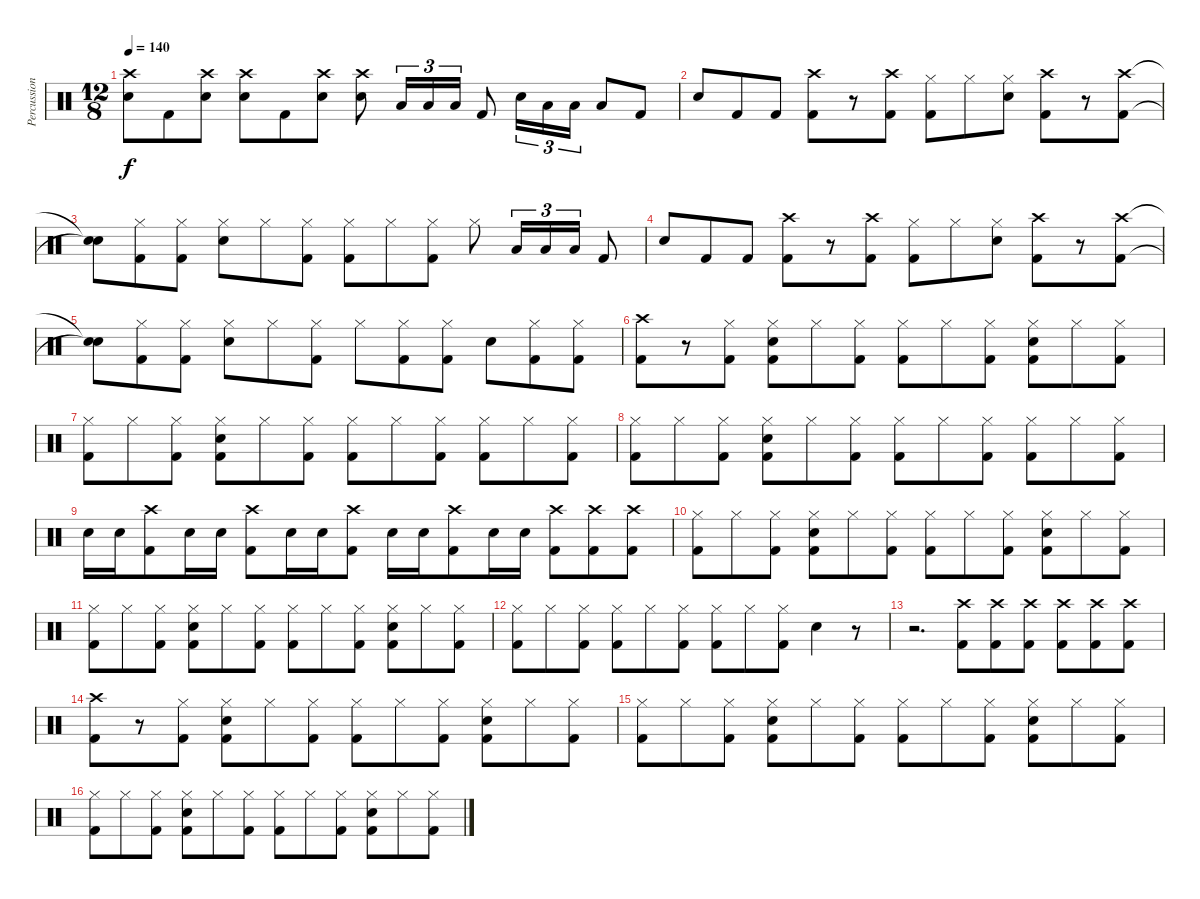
\track ("Percussion" "Percussion") {instrument percussion}
\staff {score}
\articulation defaults
\ts (12 8)
\tempo 140
\clef neutral
\ks c
("Crash high (hit)" "Snare (hit) 2").8{dy f} "Kick (hit) 2".8 ("Crash high (hit)" "Snare (hit) 2").8 ("Crash high (hit)" "Snare (hit) 2").8 "Kick (hit) 2".8 ("Crash high (hit)" "Snare (hit) 2").8 ("Crash high (hit)" "Snare (hit) 2").8 "Low Tom (hit)".16{tu (3 2)} "Low Tom (hit)".16{tu (3 2)} "Low Tom (hit)".16{tu (3 2)} "Kick (hit) 2".8 "Snare (hit) 2".16{tu (3 2)} "Low Tom (hit)".16{tu (3 2)} "Low Tom (hit)".16{tu (3 2)} "Low Tom (hit)".8 "Kick (hit) 2".8 |
"Snare (hit) 2".8 "Kick (hit) 2".8 "Kick (hit) 2".8 ("Crash high (hit)" "Kick (hit) 2").8 r.8 ("Crash high (hit)" "Kick (hit) 2").8 ("Hi-Hat (closed)" "Kick (hit) 2").8 "Hi-Hat (closed)".8 ("Hi-Hat (closed)" "Snare (hit) 2").8 ("Crash high (hit)" "Kick (hit) 2").8 r.8 ("Crash high (hit)" "Kick (hit) 2").8 |
("Snare (hit)"{t} "Snare (hit)"{t}).8 ("Hi-Hat (closed)" "Kick (hit) 2").8 ("Hi-Hat (closed)" "Kick (hit) 2").8 ("Hi-Hat (closed)" "Snare (hit) 2").8 "Hi-Hat (closed)".8 ("Hi-Hat (closed)" "Kick (hit) 2").8 ("Hi-Hat (closed)" "Kick (hit) 2").8 "Hi-Hat (closed)".8 ("Hi-Hat (closed)" "Kick (hit) 2").8 "Hi-Hat (closed)".8 "Low Tom (hit)".16{tu (3 2)} "Low Tom (hit)".16{tu (3 2)} "Low Tom (hit)".16{tu (3 2)} "Kick (hit) 2".8 |
"Snare (hit) 2".8 "Kick (hit) 2".8 "Kick (hit) 2".8 ("Crash high (hit)" "Kick (hit) 2").8 r.8 ("Crash high (hit)" "Kick (hit) 2").8 ("Hi-Hat (closed)" "Kick (hit) 2").8 "Hi-Hat (closed)".8 ("Hi-Hat (closed)" "Snare (hit) 2").8 ("Crash high (hit)" "Kick (hit) 2").8 r.8 ("Crash high (hit)" "Kick (hit) 2").8 |
("Snare (hit)"{t} "Snare (hit)"{t}).8 ("Hi-Hat (closed)" "Kick (hit) 2").8 ("Hi-Hat (closed)" "Kick (hit) 2").8 ("Hi-Hat (closed)" "Snare (hit) 2").8 "Hi-Hat (closed)".8 ("Hi-Hat (closed)" "Kick (hit) 2").8 "Hi-Hat (closed)".8 ("Hi-Hat (closed)" "Kick (hit) 2").8 ("Hi-Hat (closed)" "Kick (hit) 2").8 "Snare (hit) 2".8 ("Hi-Hat (closed)" "Kick (hit) 2").8 ("Hi-Hat (closed)" "Kick (hit) 2").8 |
("Crash high (hit)" "Kick (hit) 2").8 r.8 ("Hi-Hat (closed)" "Kick (hit) 2").8 ("Hi-Hat (closed)" "Snare (hit) 2" "Kick (hit) 2").8 "Hi-Hat (closed)".8 ("Hi-Hat (closed)" "Kick (hit) 2").8 ("Hi-Hat (closed)" "Kick (hit) 2").8 "Hi-Hat (closed)".8 ("Hi-Hat (closed)" "Kick (hit) 2").8 ("Hi-Hat (closed)" "Snare (hit) 2" "Kick (hit) 2").8 "Hi-Hat (closed)".8 ("Hi-Hat (closed)" "Kick (hit) 2").8 |
("Hi-Hat (closed)" "Kick (hit) 2").8 "Hi-Hat (closed)".8 ("Hi-Hat (closed)" "Kick (hit) 2").8 ("Hi-Hat (closed)" "Snare (hit) 2" "Kick (hit) 2").8 "Hi-Hat (closed)".8 ("Hi-Hat (closed)" "Kick (hit) 2").8 ("Hi-Hat (closed)" "Kick (hit) 2").8 "Hi-Hat (closed)".8 ("Hi-Hat (closed)" "Kick (hit) 2").8 ("Hi-Hat (closed)" "Kick (hit) 2").8 "Hi-Hat (closed)".8 ("Hi-Hat (closed)" "Kick (hit) 2").8 |
("Hi-Hat (closed)" "Kick (hit) 2").8 "Hi-Hat (closed)".8 ("Hi-Hat (closed)" "Kick (hit) 2").8 ("Hi-Hat (closed)" "Snare (hit) 2" "Kick (hit) 2").8 "Hi-Hat (closed)".8 ("Hi-Hat (closed)" "Kick (hit) 2").8 ("Hi-Hat (closed)" "Kick (hit) 2").8 "Hi-Hat (closed)".8 ("Hi-Hat (closed)" "Kick (hit) 2").8 ("Hi-Hat (closed)" "Kick (hit) 2").8 "Hi-Hat (closed)".8 ("Hi-Hat (closed)" "Kick (hit) 2").8 |
"Snare (hit) 2".16 "Snare (hit) 2".16 ("Crash high (hit)" "Kick (hit) 2").8 "Snare (hit) 2".16 "Snare (hit) 2".16 ("Crash high (hit)" "Kick (hit) 2").8 "Snare (hit) 2".16 "Snare (hit) 2".16 ("Crash high (hit)" "Kick (hit) 2").8 "Snare (hit) 2".16 "Snare (hit) 2".16 ("Crash high (hit)" "Kick (hit) 2").8 "Snare (hit) 2".16 "Snare (hit) 2".16 ("Crash high (hit)" "Kick (hit) 2").8 ("Crash high (hit)" "Kick (hit) 2").8 ("Crash high (hit)" "Kick (hit) 2").8 |
("Hi-Hat (closed)" "Kick (hit) 2").8 "Hi-Hat (closed)".8 ("Hi-Hat (closed)" "Kick (hit) 2").8 ("Hi-Hat (closed)" "Snare (hit) 2" "Kick (hit) 2").8 "Hi-Hat (closed)".8 ("Hi-Hat (closed)" "Kick (hit) 2").8 ("Hi-Hat (closed)" "Kick (hit) 2").8 "Hi-Hat (closed)".8 ("Hi-Hat (closed)" "Kick (hit) 2").8 ("Hi-Hat (closed)" "Snare (hit) 2" "Kick (hit) 2").8 "Hi-Hat (closed)".8 ("Hi-Hat (closed)" "Kick (hit) 2").8 |
("Hi-Hat (closed)" "Kick (hit) 2").8 "Hi-Hat (closed)".8 ("Hi-Hat (closed)" "Kick (hit) 2").8 ("Hi-Hat (closed)" "Snare (hit) 2" "Kick (hit) 2").8 "Hi-Hat (closed)".8 ("Hi-Hat (closed)" "Kick (hit) 2").8 ("Hi-Hat (closed)" "Kick (hit) 2").8 "Hi-Hat (closed)".8 ("Hi-Hat (closed)" "Kick (hit) 2").8 ("Hi-Hat (closed)" "Snare (hit) 2" "Kick (hit) 2").8 "Hi-Hat (closed)".8 ("Hi-Hat (closed)" "Kick (hit) 2").8 |
("Hi-Hat (closed)" "Kick (hit) 2").8 "Hi-Hat (closed)".8 ("Hi-Hat (closed)" "Kick (hit) 2").8 ("Hi-Hat (closed)" "Kick (hit) 2").8 "Hi-Hat (closed)".8 ("Hi-Hat (closed)" "Kick (hit) 2").8 ("Hi-Hat (closed)" "Kick (hit) 2").8 "Hi-Hat (closed)".8 ("Hi-Hat (closed)" "Kick (hit) 2").8 "Snare (hit) 2".4 r.8 |
r.2{d} ("Crash high (hit)" "Kick (hit) 2").8 ("Crash high (hit)" "Kick (hit) 2").8 ("Crash high (hit)" "Kick (hit) 2").8 ("Crash high (hit)" "Kick (hit) 2").8 ("Crash high (hit)" "Kick (hit) 2").8 ("Crash high (hit)" "Kick (hit) 2").8 |
("Crash high (hit)" "Kick (hit) 2").8 r.8 ("Hi-Hat (closed)" "Kick (hit) 2").8 ("Hi-Hat (closed)" "Snare (hit) 2" "Kick (hit) 2").8 "Hi-Hat (closed)".8 ("Hi-Hat (closed)" "Kick (hit) 2").8 ("Hi-Hat (closed)" "Kick (hit) 2").8 "Hi-Hat (closed)".8 ("Hi-Hat (closed)" "Kick (hit) 2").8 ("Hi-Hat (closed)" "Snare (hit) 2" "Kick (hit) 2").8 "Hi-Hat (closed)".8 ("Hi-Hat (closed)" "Kick (hit) 2").8 |
("Hi-Hat (closed)" "Kick (hit) 2").8 "Hi-Hat (closed)".8 ("Hi-Hat (closed)" "Kick (hit) 2").8 ("Hi-Hat (closed)" "Snare (hit) 2" "Kick (hit) 2").8 "Hi-Hat (closed)".8 ("Hi-Hat (closed)" "Kick (hit) 2").8 ("Hi-Hat (closed)" "Kick (hit) 2").8 "Hi-Hat (closed)".8 ("Hi-Hat (closed)" "Kick (hit) 2").8 ("Hi-Hat (closed)" "Snare (hit) 2" "Kick (hit) 2").8 "Hi-Hat (closed)".8 ("Hi-Hat (closed)" "Kick (hit) 2").8 |
("Hi-Hat (closed)" "Kick (hit) 2").8 "Hi-Hat (closed)".8 ("Hi-Hat (closed)" "Kick (hit) 2").8 ("Hi-Hat (closed)" "Snare (hit) 2" "Kick (hit) 2").8 "Hi-Hat (closed)".8 ("Hi-Hat (closed)" "Kick (hit) 2").8 ("Hi-Hat (closed)" "Kick (hit) 2").8 "Hi-Hat (closed)".8 ("Hi-Hat (closed)" "Kick (hit) 2").8 ("Hi-Hat (closed)" "Snare (hit) 2" "Kick (hit) 2").8 "Hi-Hat (closed)".8 ("Hi-Hat (closed)" "Kick (hit) 2").8
